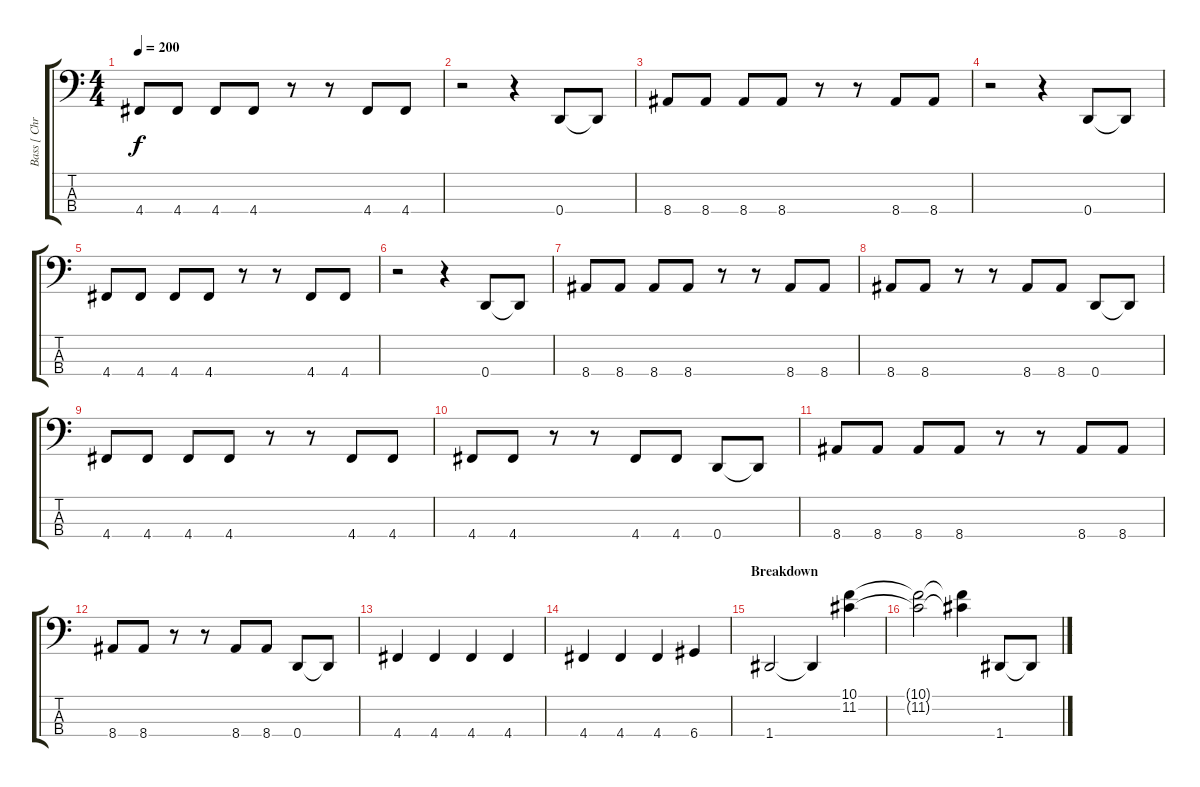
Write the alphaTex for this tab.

\track ("Bass [ Chris Steele ]" "Bass [ Chr") {instrument electricbasspick}
\staff {score tabs}
\tuning (G2 D2 A1 D1) {hide}
\ts (4 4)
\tempo 200
\clef f4
\ks c
4.4.8{dy f} 4.4.8 4.4.8 4.4.8 r.8 r.8 4.4.8 4.4.8 |
r.2 r.4 0.4.8 0.4{t}.8 |
8.4.8 8.4.8 8.4.8 8.4.8 r.8 r.8 8.4.8 8.4.8 |
r.2 r.4 0.4.8 0.4{t}.8 |
4.4.8 4.4.8 4.4.8 4.4.8 r.8 r.8 4.4.8 4.4.8 |
r.2 r.4 0.4.8 0.4{t}.8 |
8.4.8 8.4.8 8.4.8 8.4.8 r.8 r.8 8.4.8 8.4.8 |
8.4.8 8.4.8 r.8 r.8 8.4.8 8.4.8 0.4.8 0.4{t}.8 |
4.4.8 4.4.8 4.4.8 4.4.8 r.8 r.8 4.4.8 4.4.8 |
4.4.8 4.4.8 r.8 r.8 4.4.8 4.4.8 0.4.8 0.4{t}.8 |
8.4.8 8.4.8 8.4.8 8.4.8 r.8 r.8 8.4.8 8.4.8 |
8.4.8 8.4.8 r.8 r.8 8.4.8 8.4.8 0.4.8 0.4{t}.8 |
4.4.4 4.4.4 4.4.4 4.4.4 |
4.4.4 4.4.4 4.4.4 6.4.4 |
\section ("" "Breakdown")
1.4.2 1.4{t}.4 (10.1 11.2).4 |
(10.1{t} 11.2{t}).2 (10.1{t} 11.2{t}).4 1.4.8 1.4{t}.8
